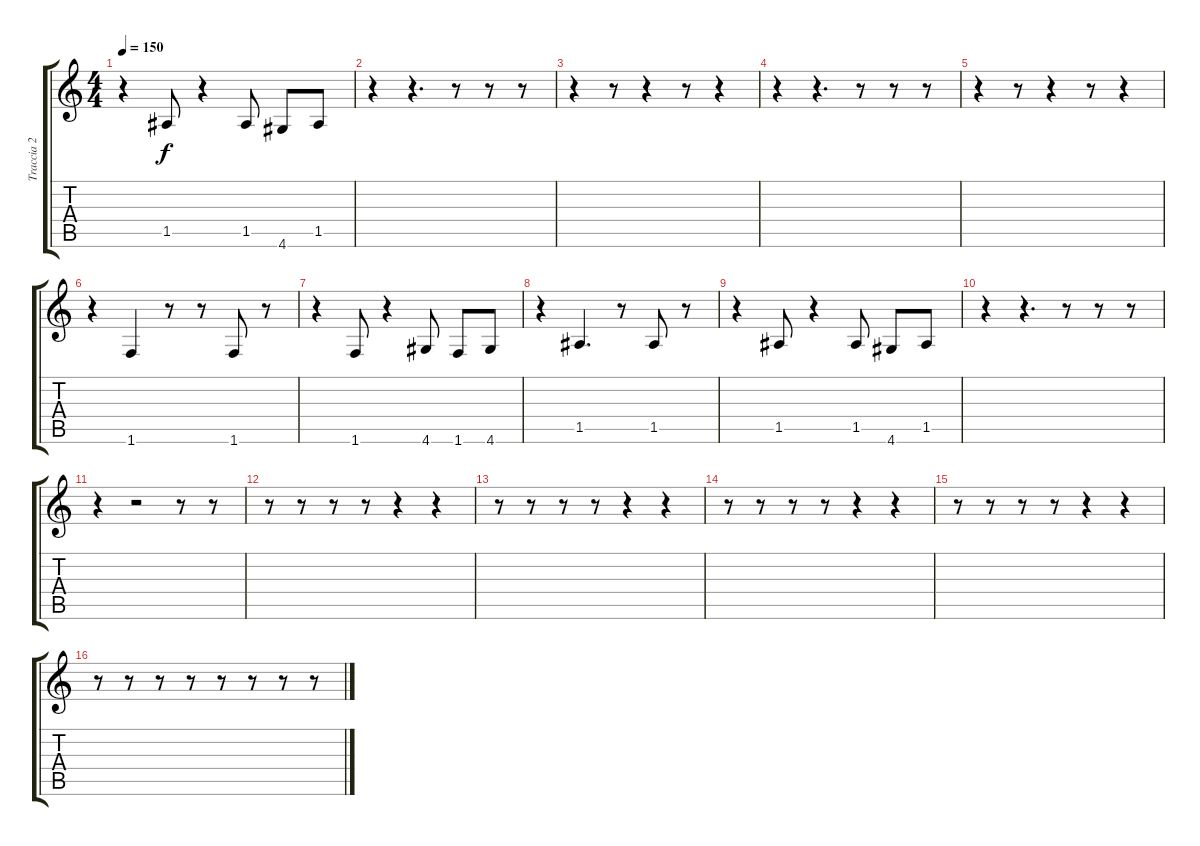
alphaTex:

\track ("Traccia 2" "Traccia 2") {instrument electricbassfinger}
\staff {score tabs}
\tuning (E4 B3 G3 D3 A2 E2) {hide}
\ts (4 4)
\tempo 150
\clef g2
\ks c
r.4{dy f} 1.5.8 r.4 1.5.8 4.6.8 1.5.8 |
r.4 r.4{d} r.8 r.8 r.8 |
r.4 r.8 r.4 r.8 r.4 |
r.4 r.4{d} r.8 r.8 r.8 |
r.4 r.8 r.4 r.8 r.4 |
r.4 1.6.4 r.8 r.8 1.6.8 r.8 |
r.4 1.6.8 r.4 4.6.8 1.6.8 4.6.8 |
r.4 1.5.4{d} r.8 1.5.8 r.8 |
r.4 1.5.8 r.4 1.5.8 4.6.8 1.5.8 |
r.4 r.4{d} r.8 r.8 r.8 |
r.4 r.2 r.8 r.8 |
r.8 r.8 r.8 r.8 r.4 r.4 |
r.8 r.8 r.8 r.8 r.4 r.4 |
r.8 r.8 r.8 r.8 r.4 r.4 |
r.8 r.8 r.8 r.8 r.4 r.4 |
r.8 r.8 r.8 r.8 r.8 r.8 r.8 r.8
